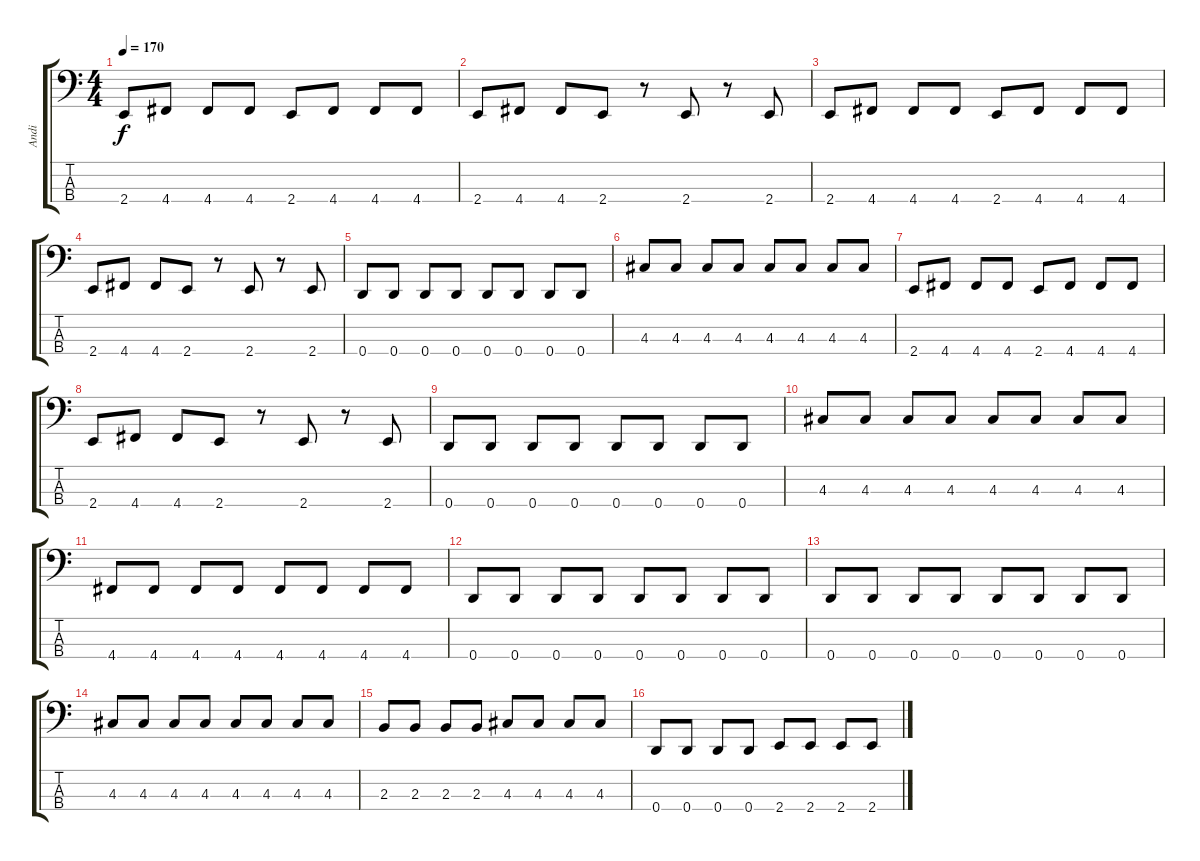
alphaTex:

\track ("Andi" "Andi") {instrument electricbassfinger}
\staff {score tabs}
\tuning (G2 D2 A1 D1) {hide}
\ts (4 4)
\tempo 170
\clef f4
\ks c
2.4.8{dy f} 4.4.8 4.4.8 4.4.8 2.4.8 4.4.8 4.4.8 4.4.8 |
2.4.8 4.4.8 4.4.8 2.4.8 r.8 2.4.8 r.8 2.4.8 |
2.4.8 4.4.8 4.4.8 4.4.8 2.4.8 4.4.8 4.4.8 4.4.8 |
2.4.8 4.4.8 4.4.8 2.4.8 r.8 2.4.8 r.8 2.4.8 |
0.4.8 0.4.8 0.4.8 0.4.8 0.4.8 0.4.8 0.4.8 0.4.8 |
4.3.8 4.3.8 4.3.8 4.3.8 4.3.8 4.3.8 4.3.8 4.3.8 |
2.4.8 4.4.8 4.4.8 4.4.8 2.4.8 4.4.8 4.4.8 4.4.8 |
2.4.8 4.4.8 4.4.8 2.4.8 r.8 2.4.8 r.8 2.4.8 |
0.4.8 0.4.8 0.4.8 0.4.8 0.4.8 0.4.8 0.4.8 0.4.8 |
4.3.8 4.3.8 4.3.8 4.3.8 4.3.8 4.3.8 4.3.8 4.3.8 |
4.4.8 4.4.8 4.4.8 4.4.8 4.4.8 4.4.8 4.4.8 4.4.8 |
0.4.8 0.4.8 0.4.8 0.4.8 0.4.8 0.4.8 0.4.8 0.4.8 |
0.4.8 0.4.8 0.4.8 0.4.8 0.4.8 0.4.8 0.4.8 0.4.8 |
4.3.8 4.3.8 4.3.8 4.3.8 4.3.8 4.3.8 4.3.8 4.3.8 |
2.3.8 2.3.8 2.3.8 2.3.8 4.3.8 4.3.8 4.3.8 4.3.8 |
0.4.8 0.4.8 0.4.8 0.4.8 2.4.8 2.4.8 2.4.8 2.4.8
